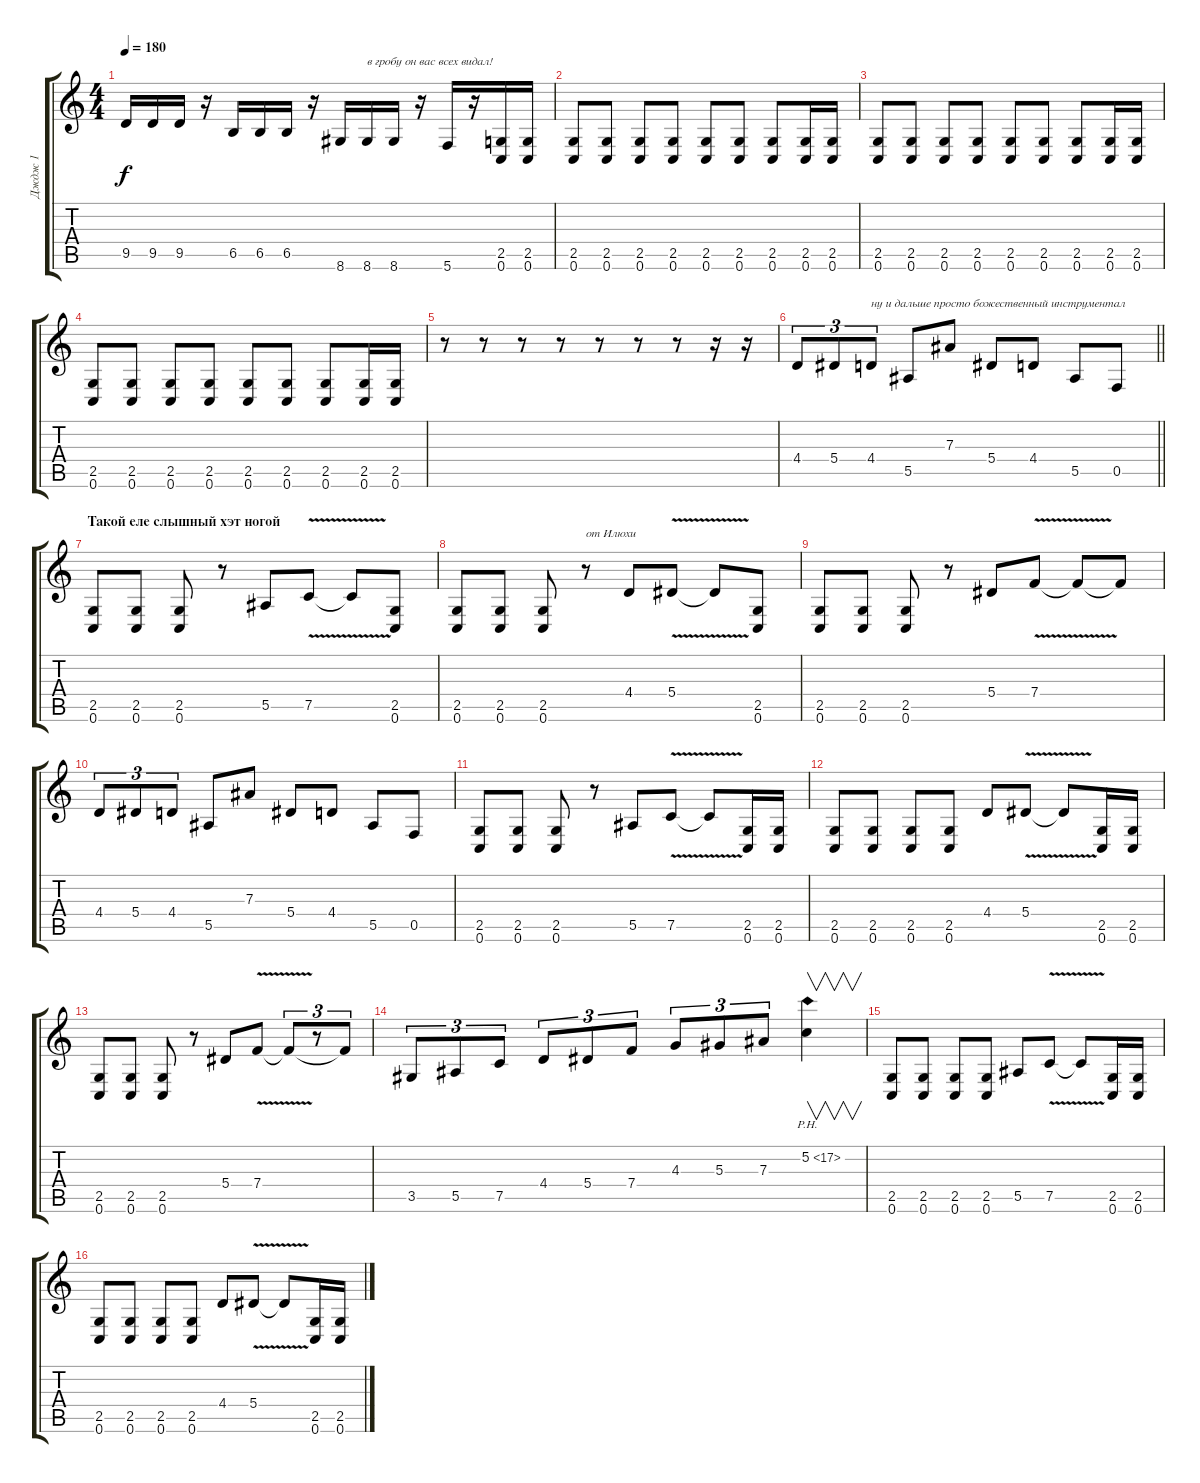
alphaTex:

\track ("Дждж 1" "Дждж 1") {instrument distortionguitar}
\staff {score tabs}
\tuning (C4 G3 Eb3 Bb2 F2 C2) {hide}
\ts (4 4)
\tempo 180
\clef g2
\ks c
9.5.16{dy f} 9.5.16 9.5.16 r.16 6.5.16 6.5.16 6.5.16 r.16 8.6.16 8.6.16{txt "в гробу он вас всех видал!"} 8.6.16 r.16 5.6.16 r.16 (2.5 0.6).16 (2.5 0.6).16 |
(2.5 0.6).8 (2.5 0.6).8 (2.5 0.6).8 (2.5 0.6).8 (2.5 0.6).8 (2.5 0.6).8 (2.5 0.6).8 (2.5 0.6).16 (2.5 0.6).16 |
(2.5 0.6).8 (2.5 0.6).8 (2.5 0.6).8 (2.5 0.6).8 (2.5 0.6).8 (2.5 0.6).8 (2.5 0.6).8 (2.5 0.6).16 (2.5 0.6).16 |
(2.5 0.6).8 (2.5 0.6).8 (2.5 0.6).8 (2.5 0.6).8 (2.5 0.6).8 (2.5 0.6).8 (2.5 0.6).8 (2.5 0.6).16 (2.5 0.6).16 |
r.8 r.8 r.8 r.8 r.8 r.8 r.8 r.16 r.16 |
\barLineRight lightlight
4.4.8{tu (3 2)} 5.4.8{tu (3 2)} 4.4.8{tu (3 2) txt "ну и дальше просто божественный инструментал "} 5.5.8 7.3.8 5.4.8 4.4.8 5.5.8 0.5.8 |
\section ("" "Такой еле слышный хэт ногой")
(2.5 0.6).8 (2.5 0.6).8 (2.5 0.6).8 r.8 5.5.8 7.5{v}.8 7.5{t}.8 (2.5 0.6).8 |
(2.5 0.6).8 (2.5 0.6).8 (2.5 0.6).8 r.8{txt "от Илюхи"} 4.4.8 5.4{v}.8 5.4{t}.8 (2.5 0.6).8 |
(2.5 0.6).8 (2.5 0.6).8 (2.5 0.6).8 r.8 5.4.8 7.4{v}.8 7.4{t}.8 7.4{t}.8 |
4.4.8{tu (3 2)} 5.4.8{tu (3 2)} 4.4.8{tu (3 2)} 5.5.8 7.3.8 5.4.8 4.4.8 5.5.8 0.5.8 |
(2.5 0.6).8 (2.5 0.6).8 (2.5 0.6).8 r.8 5.5.8 7.5{v}.8 7.5{t}.8 (2.5 0.6).16 (2.5 0.6).16 |
(2.5 0.6).8 (2.5 0.6).8 (2.5 0.6).8 (2.5 0.6).8 4.4.8 5.4{v}.8 5.4{t}.8 (2.5 0.6).16 (2.5 0.6).16 |
(2.5 0.6).8 (2.5 0.6).8 (2.5 0.6).8 r.8 5.4.8 7.4{v}.8 7.4{t}.8{tu (3 2)} r.8{tu (3 2)} 7.4{t}.8{tu (3 2)} |
3.5.8{tu (3 2)} 5.5.8{tu (3 2)} 7.5.8{tu (3 2)} 4.4.8{tu (3 2)} 5.4.8{tu (3 2)} 7.4.8{tu (3 2)} 4.3.8{tu (3 2)} 5.3.8{tu (3 2)} 7.3.8{tu (3 2)} 5.2{ph 12}.4{v} |
(2.5 0.6).8 (2.5 0.6).8 (2.5 0.6).8 (2.5 0.6).8 5.5.8 7.5{v}.8 7.5{t}.8 (2.5 0.6).16 (2.5 0.6).16 |
(2.5 0.6).8 (2.5 0.6).8 (2.5 0.6).8 (2.5 0.6).8 4.4.8 5.4{v}.8 5.4{t}.8 (2.5 0.6).16 (2.5 0.6).16
